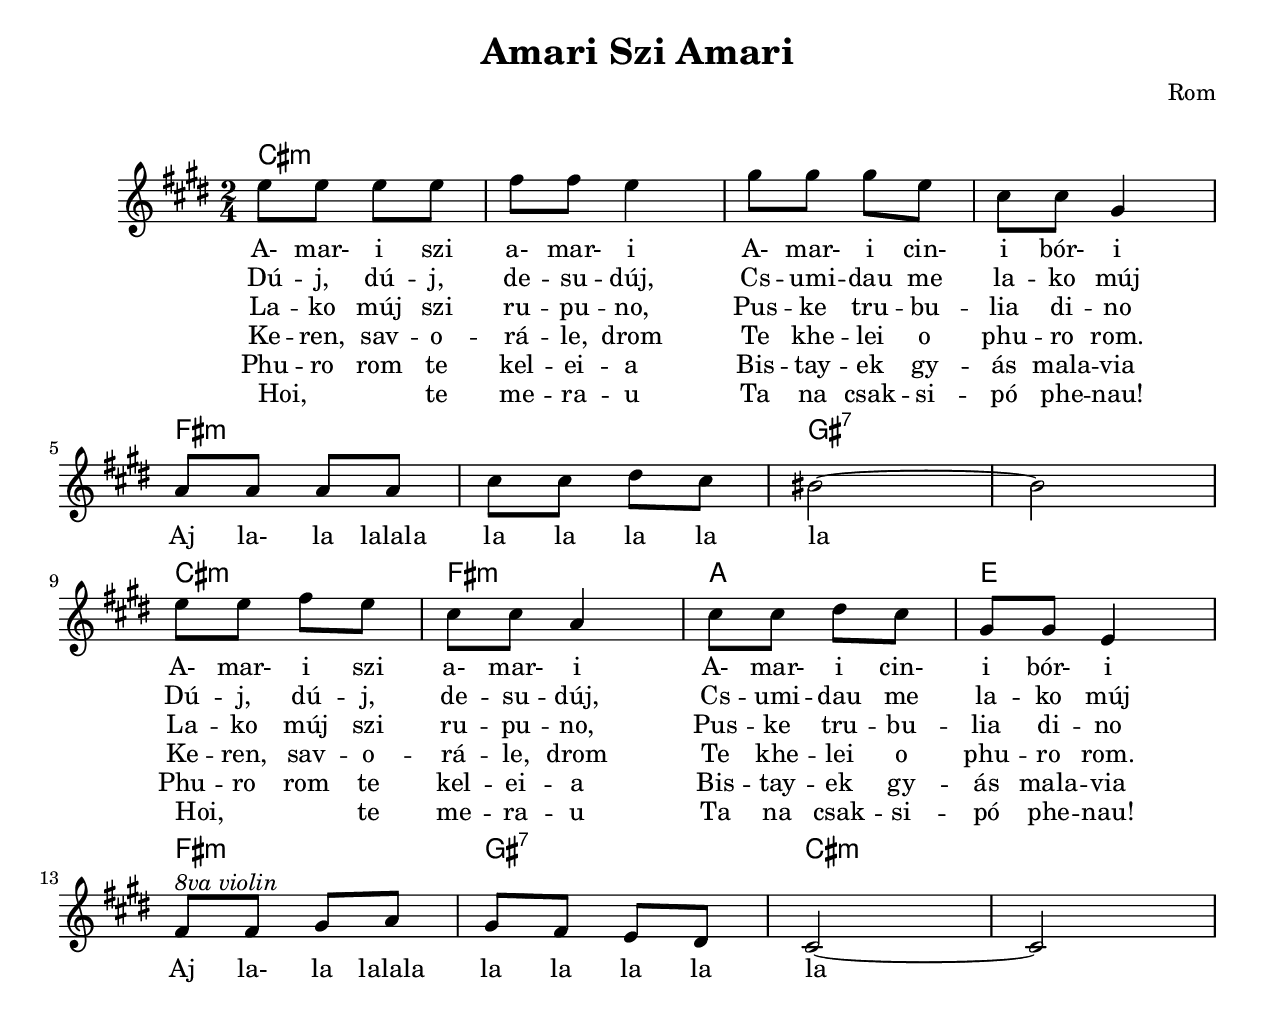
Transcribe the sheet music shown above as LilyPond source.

\version "2.18.0"

\paper{
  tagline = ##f
  print-all-headers = ##t
  #(set-paper-size "letter")
}
date = #(strftime "%d-%m-%Y" (localtime (current-time)))

%\markup{ \italic{ " Updated " \date  }  }


%melody =  \transpose e d \relative c''' {
  melody = \relative c''{
  \clef treble

  \key cis \minor
  \time 2/4
  %\partial 16*3 a16 d f   %lead in notes

  e8 e e e
  fis8 fis e4|
  gis8 gis gis e
  cis8 cis gis4|
  \break

  a8 a a a
  cis8 cis dis cis
  bis2~
  bis2|  %8
  \break

  e8 e fis e
  cis8 cis a4
  cis8 cis dis cis
  gis8 gis e4 %12
  %d8 d b4  %mirko
  \break

  fis8 ^\markup {\italic{8va violin}}fis gis a
  gis8 fis e dis
  cis2~
  cis2

}


%************************Lyrics Block****************
\addlyrics{
  A- mar- i szi a- mar- i
  A- mar- i cin- i bór- i
  Aj la- la lalala la la la la la
  A- mar- i szi a- mar- i
  A- mar- i cin- i bór- i
  Aj la- la lalala la la la la la

}
\addlyrics{
  Dú -- j, dú -- j, de -- su -- dúj,
  Cs -- umi  -- dau me la -- ko múj
  \repeat unfold 9 {\skip 2}
  Dú -- j, dú -- j, de -- su -- dúj,
  Cs -- umi  -- dau me la -- ko múj

}

\addlyrics{
  La -- ko múj szi ru -- pu -- no,
  Pus -- ke tru -- bu -- lia di -- no
  \repeat unfold 9 {\skip 2}
  La -- ko múj szi ru -- pu -- no,
  Pus -- ke tru -- bu -- lia di -- no
}
\addlyrics {
  Ke -- ren, sav -- o -- rá -- le, drom
  Te khe -- lei o phu -- ro rom.
  \repeat unfold 9 {\skip 2}
  Ke -- ren, sav -- o -- rá -- le, drom
  Te khe -- lei o phu -- ro rom.
}

\addlyrics {
  Phu -- ro rom te kel -- ei -- a
  Bis -- tay -- ek gy -- ás mala -- via
  \repeat unfold 9 {\skip 2}
  Phu -- ro rom te kel -- ei -- a
  Bis -- tay -- ek gy -- ás mala -- via
}
\addlyrics {
  Hoi, _ _ te me -- ra -- u
  Ta na csak -- si -- pó phe -- nau!
  \repeat unfold 9 {\skip 2}
  Hoi, _ _ te me -- ra -- u
  Ta na csak -- si -- pó phe -- nau!
}

harmonies =   \chordmode {
  cis2:m
  s2*3
  fis2:m
  s2
  gis2:7
  s2
  cis2:m
  fis2:m
  a2
  e2
  fis2:m
  gis2:7
  cis2:m
}

\score {
  <<
    \new ChordNames {
      \set chordChanges = ##t
      \harmonies
    }
    \new Staff
    \melody
    %\new Staff \accompany
  >>
  \header{
    title= "Amari Szi Amari"
    composer = "Rom"
    arranger= " "
  }

  \layout{indent = 1.0\cm}
  \midi{
    \tempo 4 = 120
  }
}
%{

Amari si, amari,
amari cini bori.
Aj, lalalalala la la laj laj.
Amari si, amari,
amari cini bori.
Aj, lalalalala la la laj laj.

Duj, duj, dešuduj,
čumidav me lako muj.
Aj, lalalalala la la laj laj.
Duj, duj, dešuduj,
čumidav me lako muj.
Aj, lalalalala la la laj laj.

Lako muj si rupuno,
puške trubula dino.
Aj, lalalalala la la laj laj.
Lako muj si rupuno,
puške trubula dino.
Aj, lalalalala la la laj laj.

Keren, šavořale, drom,
te khêlel o phuro řom.
Aj, lalalalala la la laj laj.
Phuro řom te khêlela
biš taj jek džes malavla*.
Aj, lalalalala la la laj laj.

Hoi, te merav
te na čačipan** phenav!
Aj, lalalalala la la laj laj.
Hoi, te merav
te na čačipan phenav!
Aj, lalalalala la la laj laj.

Amari si, amari,
amari cini bori.
Aj, lalalalala la la laj laj.
Amari si, amari,
amari cini bori.
Aj, lalalalala la la laj laj.
%}